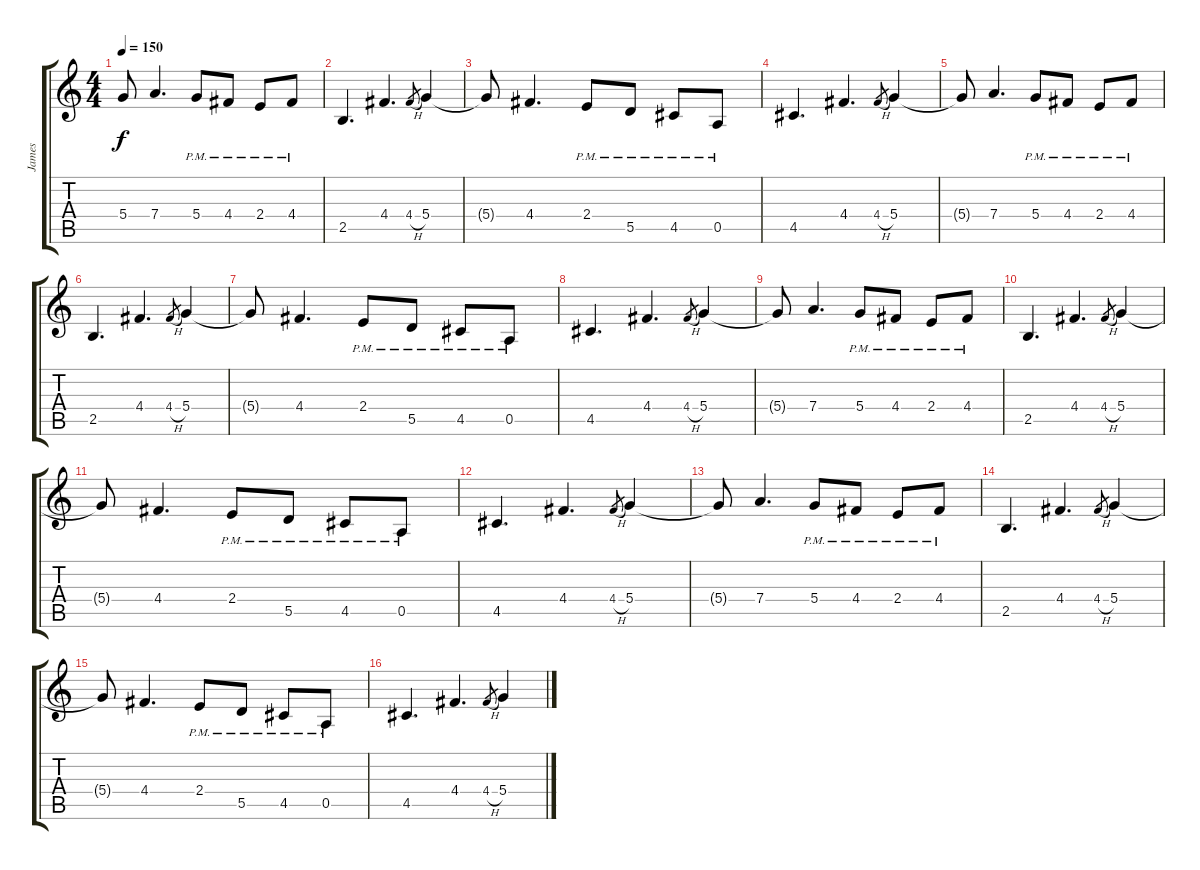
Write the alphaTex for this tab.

\track ("James" "James") {instrument distortionguitar}
\staff {score tabs}
\tuning (E4 B3 G3 D3 A2 E2) {hide}
\ts (4 4)
\tempo 150
\clef g2
\ks c
5.4{t}.8{dy f} 7.4.4{d} 5.4{pm}.8 4.4{pm}.8 2.4{pm}.8 4.4{pm}.8 |
2.5.4{d} 4.4.4{d} 4.4{h}.8{gr} 5.4.4 |
5.4{t}.8 4.4.4{d} 2.4{pm}.8 5.5{pm}.8 4.5{pm}.8 0.5{pm}.8 |
4.5.4{d} 4.4.4{d} 4.4{h}.8{gr} 5.4.4 |
5.4{t}.8 7.4.4{d} 5.4{pm}.8 4.4{pm}.8 2.4{pm}.8 4.4{pm}.8 |
2.5.4{d} 4.4.4{d} 4.4{h}.8{gr} 5.4.4 |
5.4{t}.8 4.4.4{d} 2.4{pm}.8 5.5{pm}.8 4.5{pm}.8 0.5{pm}.8 |
4.5.4{d} 4.4.4{d} 4.4{h}.8{gr} 5.4.4 |
5.4{t}.8 7.4.4{d} 5.4{pm}.8 4.4{pm}.8 2.4{pm}.8 4.4{pm}.8 |
2.5.4{d} 4.4.4{d} 4.4{h}.8{gr} 5.4.4 |
5.4{t}.8 4.4.4{d} 2.4{pm}.8 5.5{pm}.8 4.5{pm}.8 0.5{pm}.8 |
4.5.4{d} 4.4.4{d} 4.4{h}.8{gr} 5.4.4 |
5.4{t}.8 7.4.4{d} 5.4{pm}.8 4.4{pm}.8 2.4{pm}.8 4.4{pm}.8 |
2.5.4{d} 4.4.4{d} 4.4{h}.8{gr} 5.4.4 |
5.4{t}.8 4.4.4{d} 2.4{pm}.8 5.5{pm}.8 4.5{pm}.8 0.5{pm}.8 |
4.5.4{d} 4.4.4{d} 4.4{h}.8{gr} 5.4.4
